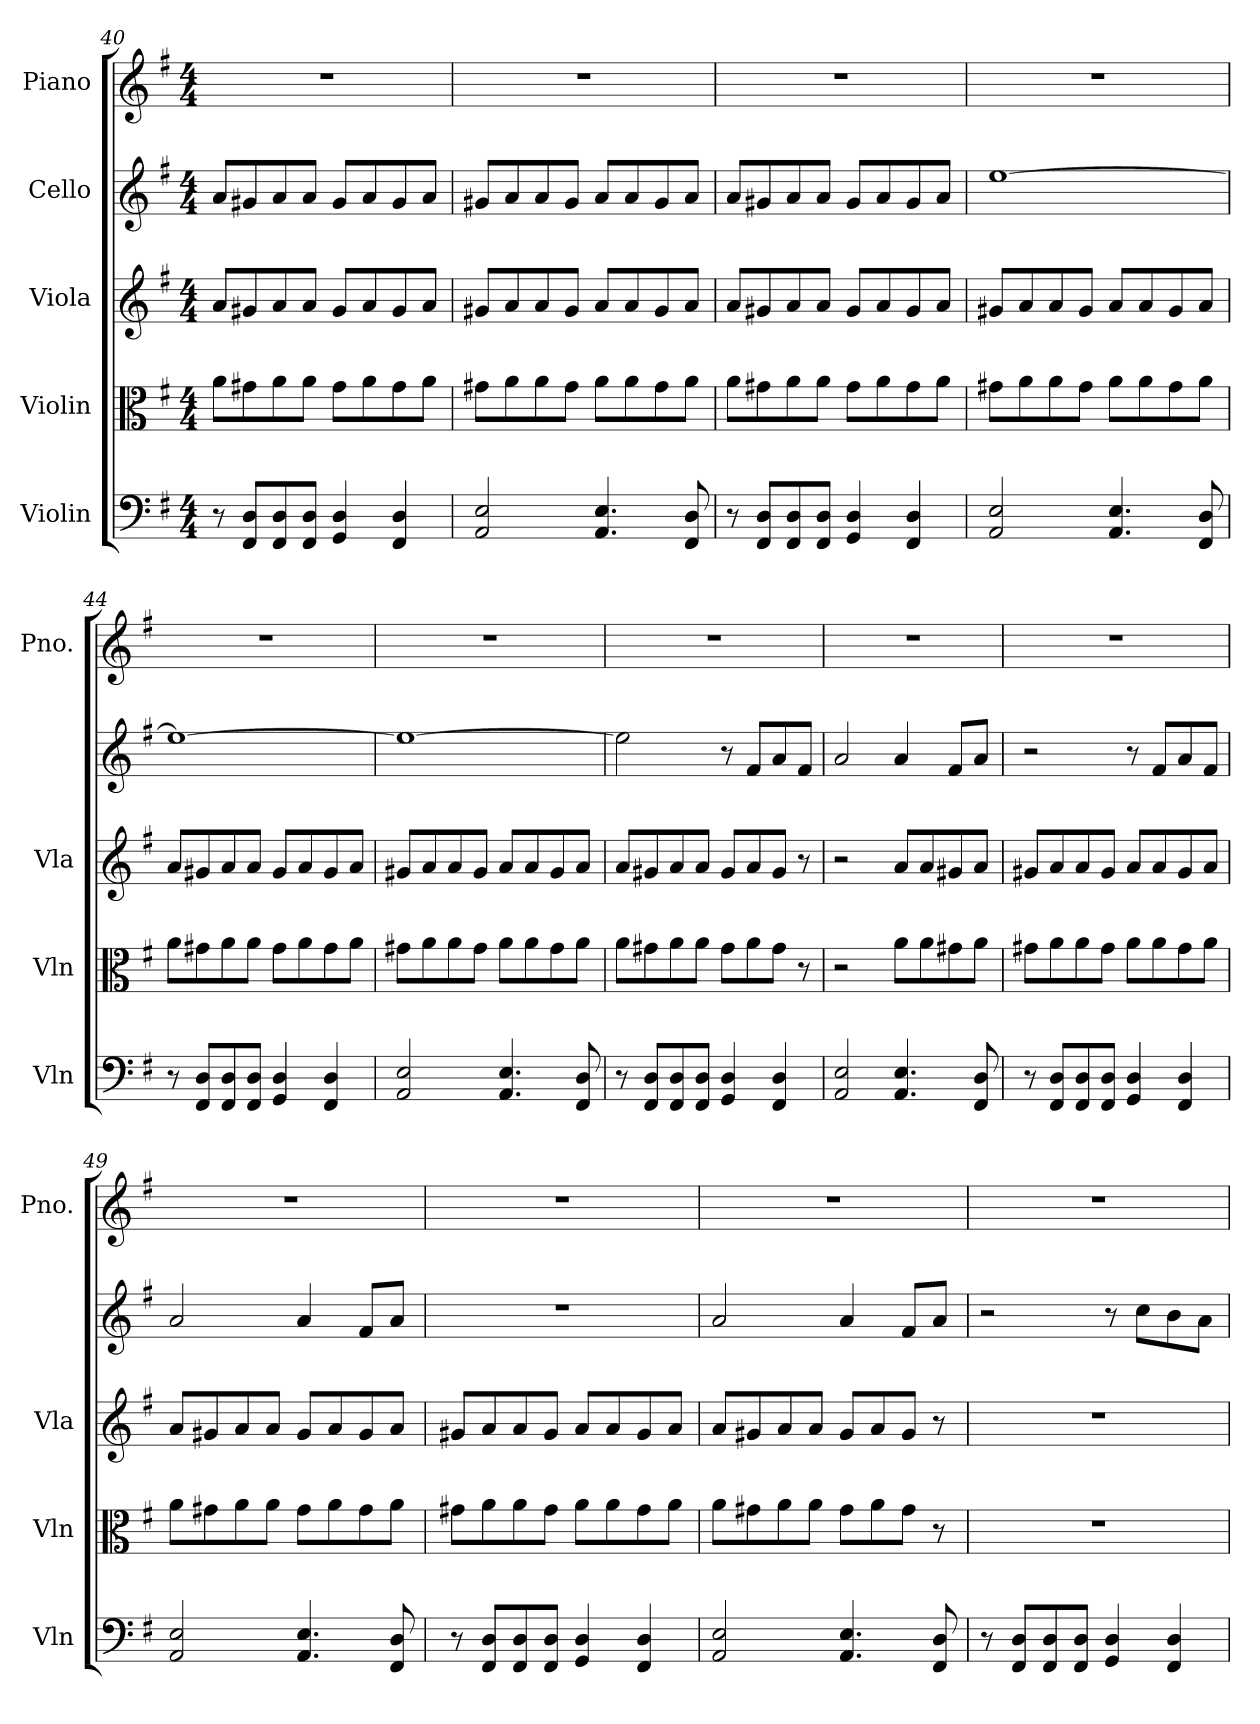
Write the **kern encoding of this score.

**kern	**kern	**kern	**kern	**kern
*part5	*part4	*part3	*part2	*part1
*staff5	*staff4	*staff3	*staff2	*staff1
*I"Violin	*I"Violin	*I"Viola	*I"Cello	*I"Piano
*I'Vln	*I'Vln	*I'Vla	*	*I'Pno.
*clefF4	*clefC3	*clefG2	*clefG2	*clefG2
*k[f#]	*k[f#]	*k[f#]	*k[f#]	*k[f#]
*M4/4	*M4/4	*M4/4	*M4/4	*M4/4
=40	=40	=40	=40	=40
8r	8a\L	8a/L	8a/L	1r
8FF#/ 8D/L	8g#X\	8g#X/	8g#X/	.
8FF#/ 8D/	8a\	8a/	8a/	.
8FF#/ 8D/J	8a\J	8a/J	8a/J	.
4GG/ 4D/	8g#\L	8g#/L	8g#/L	.
.	8a\	8a/	8a/	.
4FF#/ 4D/	8g#\	8g#/	8g#/	.
.	8a\J	8a/J	8a/J	.
=41	=41	=41	=41	=41
2AA/ 2E/	8g#X\L	8g#X/L	8g#X/L	1r
.	8a\	8a/	8a/	.
.	8a\	8a/	8a/	.
.	8g#\J	8g#/J	8g#/J	.
4.AA/ 4.E/	8a\L	8a/L	8a/L	.
.	8a\	8a/	8a/	.
.	8g#\	8g#/	8g#/	.
8FF#/ 8D/	8a\J	8a/J	8a/J	.
!!LO:PB:g=z
=42	=42	=42	=42	=42
8r	8a\L	8a/L	8a/L	1r
8FF#/ 8D/L	8g#X\	8g#X/	8g#X/	.
8FF#/ 8D/	8a\	8a/	8a/	.
8FF#/ 8D/J	8a\J	8a/J	8a/J	.
4GG/ 4D/	8g#\L	8g#/L	8g#/L	.
.	8a\	8a/	8a/	.
4FF#/ 4D/	8g#\	8g#/	8g#/	.
.	8a\J	8a/J	8a/J	.
=43	=43	=43	=43	=43
2AA/ 2E/	8g#X\L	8g#X/L	[1ee	1r
.	8a\	8a/	.	.
.	8a\	8a/	.	.
.	8g#\J	8g#/J	.	.
4.AA/ 4.E/	8a\L	8a/L	.	.
.	8a\	8a/	.	.
.	8g#\	8g#/	.	.
8FF#/ 8D/	8a\J	8a/J	.	.
=44	=44	=44	=44	=44
8r	8a\L	8a/L	1ee_	1r
8FF#/ 8D/L	8g#X\	8g#X/	.	.
8FF#/ 8D/	8a\	8a/	.	.
8FF#/ 8D/J	8a\J	8a/J	.	.
4GG/ 4D/	8g#\L	8g#/L	.	.
.	8a\	8a/	.	.
4FF#/ 4D/	8g#\	8g#/	.	.
.	8a\J	8a/J	.	.
=45	=45	=45	=45	=45
2AA/ 2E/	8g#X\L	8g#X/L	1ee_	1r
.	8a\	8a/	.	.
.	8a\	8a/	.	.
.	8g#\J	8g#/J	.	.
4.AA/ 4.E/	8a\L	8a/L	.	.
.	8a\	8a/	.	.
.	8g#\	8g#/	.	.
8FF#/ 8D/	8a\J	8a/J	.	.
=46	=46	=46	=46	=46
8r	8a\L	8a/L	2ee\]	1r
8FF#/ 8D/L	8g#X\	8g#X/	.	.
8FF#/ 8D/	8a\	8a/	.	.
8FF#/ 8D/J	8a\J	8a/J	.	.
4GG/ 4D/	8g#\L	8g#/L	8r	.
.	8a\	8a/	8f#/L	.
4FF#/ 4D/	8g#\J	8g#/J	8a/	.
.	8r	8r	8f#/J	.
!!LO:LB:g=z
=47	=47	=47	=47	=47
2AA/ 2E/	2r	2r	2a/	1r
4.AA/ 4.E/	8a\L	8a/L	4a/	.
.	8a\	8a/	.	.
.	8g#X\	8g#X/	8f#/L	.
8FF#/ 8D/	8a\J	8a/J	8a/J	.
=48	=48	=48	=48	=48
8r	8g#X\L	8g#X/L	2r	1r
8FF#/ 8D/L	8a\	8a/	.	.
8FF#/ 8D/	8a\	8a/	.	.
8FF#/ 8D/J	8g#\J	8g#/J	.	.
4GG/ 4D/	8a\L	8a/L	8r	.
.	8a\	8a/	8f#/L	.
4FF#/ 4D/	8g#\	8g#/	8a/	.
.	8a\J	8a/J	8f#/J	.
=49	=49	=49	=49	=49
2AA/ 2E/	8a\L	8a/L	2a/	1r
.	8g#X\	8g#X/	.	.
.	8a\	8a/	.	.
.	8a\J	8a/J	.	.
4.AA/ 4.E/	8g#\L	8g#/L	4a/	.
.	8a\	8a/	.	.
.	8g#\	8g#/	8f#/L	.
8FF#/ 8D/	8a\J	8a/J	8a/J	.
=50	=50	=50	=50	=50
8r	8g#X\L	8g#X/L	1r	1r
8FF#/ 8D/L	8a\	8a/	.	.
8FF#/ 8D/	8a\	8a/	.	.
8FF#/ 8D/J	8g#\J	8g#/J	.	.
4GG/ 4D/	8a\L	8a/L	.	.
.	8a\	8a/	.	.
4FF#/ 4D/	8g#\	8g#/	.	.
.	8a\J	8a/J	.	.
=51	=51	=51	=51	=51
2AA/ 2E/	8a\L	8a/L	2a/	1r
.	8g#X\	8g#X/	.	.
.	8a\	8a/	.	.
.	8a\J	8a/J	.	.
4.AA/ 4.E/	8g#\L	8g#/L	4a/	.
.	8a\	8a/	.	.
.	8g#\J	8g#/J	8f#/L	.
8FF#/ 8D/	8r	8r	8a/J	.
!!LO:LB:g=z
=52	=52	=52	=52	=52
8r	1r	1r	2r	1r
8FF#/ 8D/L	.	.	.	.
8FF#/ 8D/	.	.	.	.
8FF#/ 8D/J	.	.	.	.
4GG/ 4D/	.	.	8r	.
.	.	.	8cc\L	.
4FF#/ 4D/	.	.	8b\	.
.	.	.	8a\J	.
=	=	=	=	=
*-	*-	*-	*-	*-
